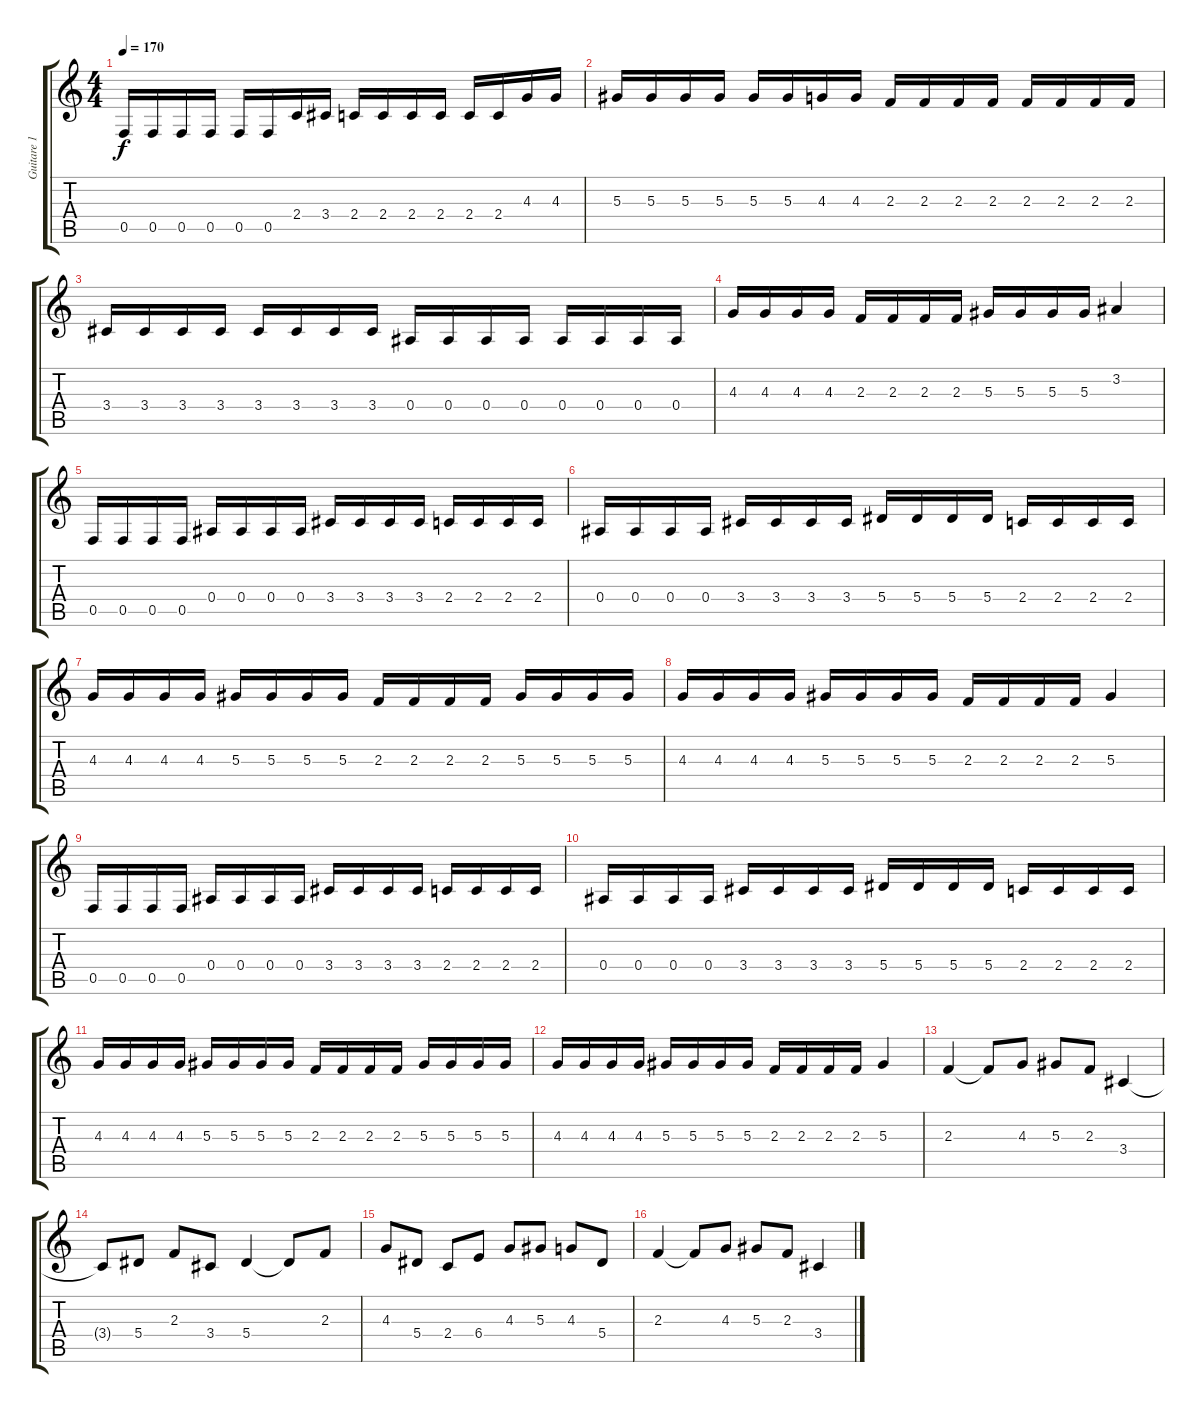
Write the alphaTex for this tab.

\track ("Guitare 1" "Guitare 1") {instrument distortionguitar}
\staff {score tabs}
\tuning (C4 G3 Eb3 Bb2 F2 C2) {hide}
\ts (4 4)
\tempo 170
\clef g2
\ks c
0.5.16{dy f} 0.5.16 0.5.16 0.5.16 0.5.16 0.5.16 2.4.16 3.4.16 2.4.16 2.4.16 2.4.16 2.4.16 2.4.16 2.4.16 4.3.16 4.3.16 |
5.3.16 5.3.16 5.3.16 5.3.16 5.3.16 5.3.16 4.3.16 4.3.16 2.3.16 2.3.16 2.3.16 2.3.16 2.3.16 2.3.16 2.3.16 2.3.16 |
3.4.16 3.4.16 3.4.16 3.4.16 3.4.16 3.4.16 3.4.16 3.4.16 0.4.16 0.4.16 0.4.16 0.4.16 0.4.16 0.4.16 0.4.16 0.4.16 |
4.3.16 4.3.16 4.3.16 4.3.16 2.3.16 2.3.16 2.3.16 2.3.16 5.3.16 5.3.16 5.3.16 5.3.16 3.2.4 |
0.5.16 0.5.16 0.5.16 0.5.16 0.4.16 0.4.16 0.4.16 0.4.16 3.4.16 3.4.16 3.4.16 3.4.16 2.4.16 2.4.16 2.4.16 2.4.16 |
0.4.16 0.4.16 0.4.16 0.4.16 3.4.16 3.4.16 3.4.16 3.4.16 5.4.16 5.4.16 5.4.16 5.4.16 2.4.16 2.4.16 2.4.16 2.4.16 |
4.3.16 4.3.16 4.3.16 4.3.16 5.3.16 5.3.16 5.3.16 5.3.16 2.3.16 2.3.16 2.3.16 2.3.16 5.3.16 5.3.16 5.3.16 5.3.16 |
4.3.16 4.3.16 4.3.16 4.3.16 5.3.16 5.3.16 5.3.16 5.3.16 2.3.16 2.3.16 2.3.16 2.3.16 5.3.4 |
0.5.16 0.5.16 0.5.16 0.5.16 0.4.16 0.4.16 0.4.16 0.4.16 3.4.16 3.4.16 3.4.16 3.4.16 2.4.16 2.4.16 2.4.16 2.4.16 |
0.4.16 0.4.16 0.4.16 0.4.16 3.4.16 3.4.16 3.4.16 3.4.16 5.4.16 5.4.16 5.4.16 5.4.16 2.4.16 2.4.16 2.4.16 2.4.16 |
4.3.16 4.3.16 4.3.16 4.3.16 5.3.16 5.3.16 5.3.16 5.3.16 2.3.16 2.3.16 2.3.16 2.3.16 5.3.16 5.3.16 5.3.16 5.3.16 |
4.3.16 4.3.16 4.3.16 4.3.16 5.3.16 5.3.16 5.3.16 5.3.16 2.3.16 2.3.16 2.3.16 2.3.16 5.3.4 |
2.3.4 2.3{t}.8 4.3.8 5.3.8 2.3.8 3.4.4 |
3.4{t}.8 5.4.8 2.3.8 3.4.8 5.4.4 5.4{t}.8 2.3.8 |
4.3.8 5.4.8 2.4.8 6.4.8 4.3.8 5.3.8 4.3.8 5.4.8 |
2.3.4 2.3{t}.8 4.3.8 5.3.8 2.3.8 3.4.4
